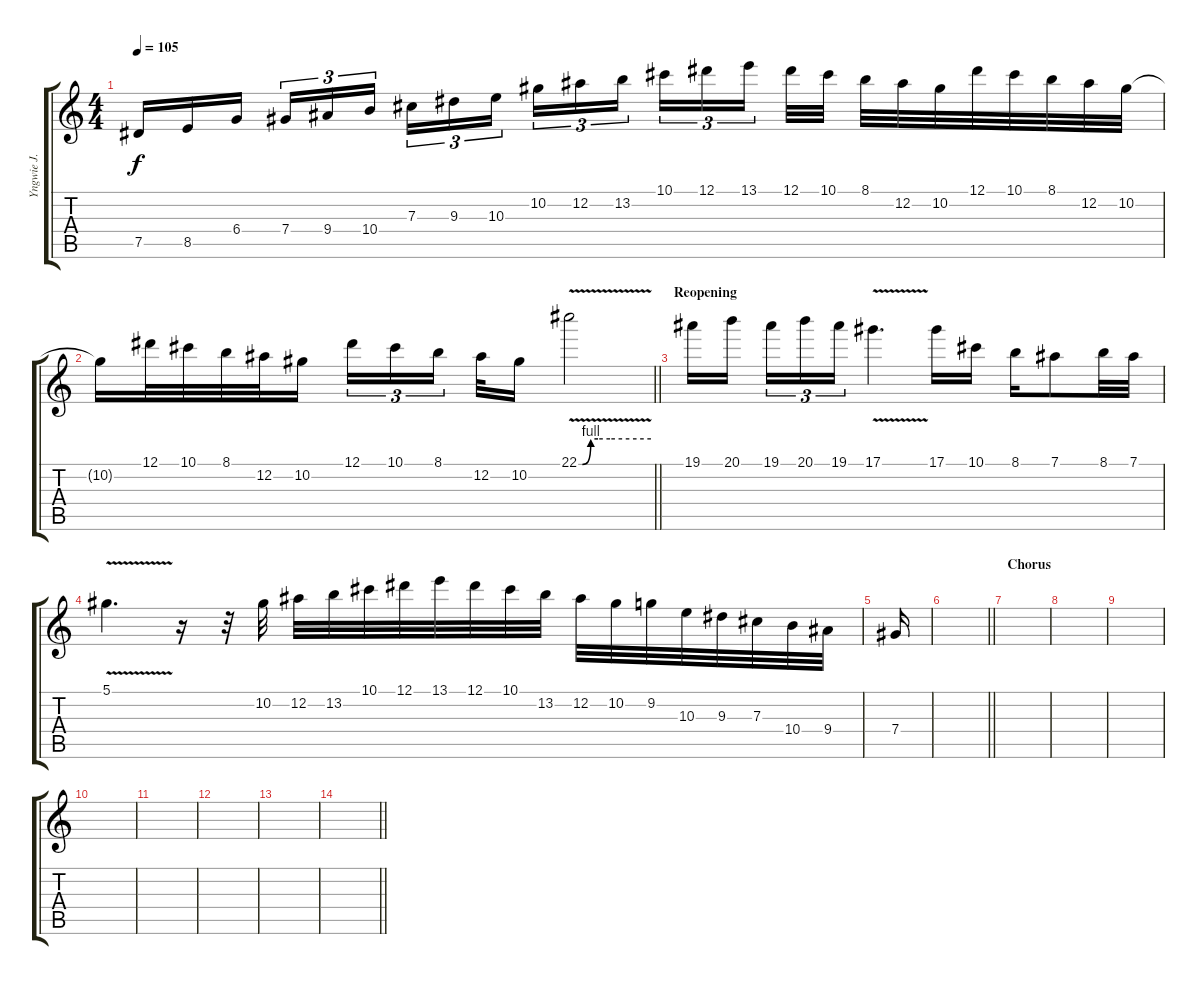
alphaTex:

\track ("Yngwie J. Malmsteen" "Yngwie J. ") {instrument overdrivenguitar}
\staff {score tabs}
\tuning (Eb4 Bb3 Gb3 Db3 Ab2 Eb2) {hide}
\ts (4 4)
\tempo 105
\clef g2
\ks c
7.5.16{dy f} 8.5.16 6.4.16{beam splitsecondary} 7.4.16{tu (3 2)} 9.4.16{tu (3 2)} 10.4.16{tu (3 2) beam splitsecondary} 7.3.16{tu (3 2)} 9.3.16{tu (3 2)} 10.3.16{tu (3 2) beam splitsecondary} 10.2.16{tu (3 2)} 12.2.16{tu (3 2)} 13.2.16{tu (3 2) beam splitsecondary} 10.1.16{tu (3 2)} 12.1.16{tu (3 2)} 13.1.16{tu (3 2) beam splitsecondary} 12.1.32 10.1.32 8.1.32 12.2.32 10.2.32 12.1.32 10.1.32 8.1.32 12.2.32 10.2.32 |
\barLineRight lightlight
10.2{t}.16 12.1.32 10.1.32 8.1.32 12.2.32 10.2.16 12.1.16{tu (3 2)} 10.1.16{tu (3 2)} 8.1.16{tu (3 2) beam splitsecondary} 12.2.32 10.2.16 22.1{be (custom 0 0 3 0 10 4 16 4 26 4 60 4) v}.2 |
\section ("" "Reopening")
19.1.16 20.1.16{beam splitsecondary} 19.1.16{tu (3 2)} 20.1.16{tu (3 2)} 19.1.16{tu (3 2)} 17.1{v}.4{d} 17.1.16 10.1.16 8.1.16 7.1.8 8.1.32 7.1.32 |
5.1{v}.4{d} r.16 r.32 10.2.32 12.2.32 13.2.32 10.1.32 12.1.32 13.1.32 12.1.32 10.1.32 13.2.32 12.2.32 10.2.32 9.2.32 10.3.32 9.3.32 7.3.32 10.4.32 9.4.32 |
7.4.16 |
\barLineRight lightlight
|
\section ("" "Chorus")
|
|
|
|
|
|
|
\barLineRight lightlight
